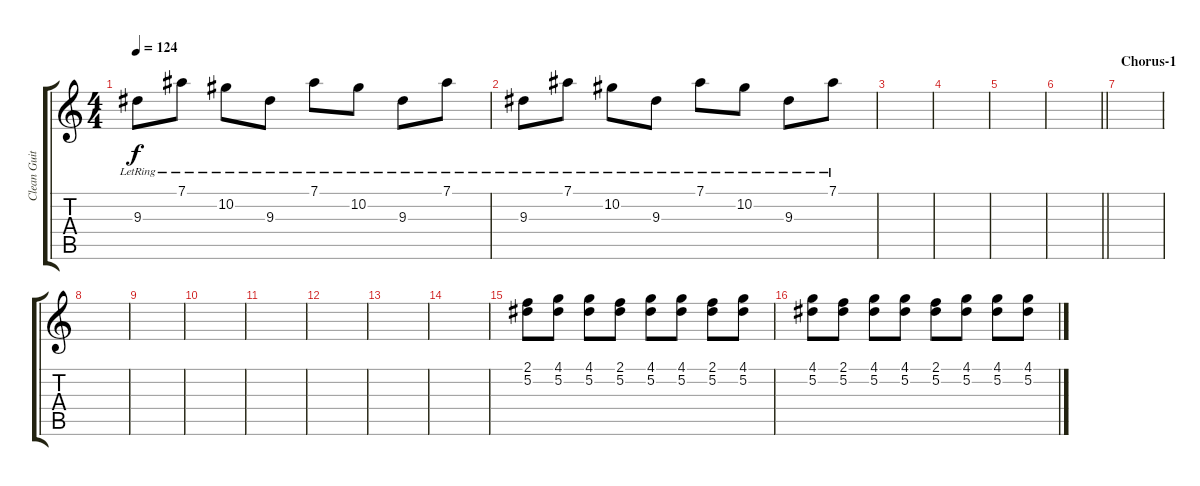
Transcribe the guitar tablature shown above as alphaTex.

\track ("Clean Guitar 1" "Clean Guit") {instrument electricguitarclean}
\staff {score tabs}
\tuning (Eb4 Bb3 Gb3 Db3 Ab2 Eb2) {hide}
\ts (4 4)
\tempo 124
\clef g2
\ks c
9.3{lr}.8{dy f} 7.1{lr}.8 10.2{lr}.8 9.3{lr}.8 7.1{lr}.8 10.2{lr}.8 9.3{lr}.8 7.1{lr}.8 |
9.3{lr}.8 7.1{lr}.8 10.2{lr}.8 9.3{lr}.8 7.1{lr}.8 10.2{lr}.8 9.3{lr}.8 7.1{lr}.8 |
|
|
|
\barLineRight lightlight
|
\section ("" "Chorus-1")
|
|
|
|
|
|
|
|
(2.1 5.2).8 (4.1 5.2).8 (4.1 5.2).8 (2.1 5.2).8 (4.1 5.2).8 (4.1 5.2).8 (2.1 5.2).8 (4.1 5.2).8 |
(4.1 5.2).8 (2.1 5.2).8 (4.1 5.2).8 (4.1 5.2).8 (2.1 5.2).8 (4.1 5.2).8 (4.1 5.2).8 (4.1 5.2).8
